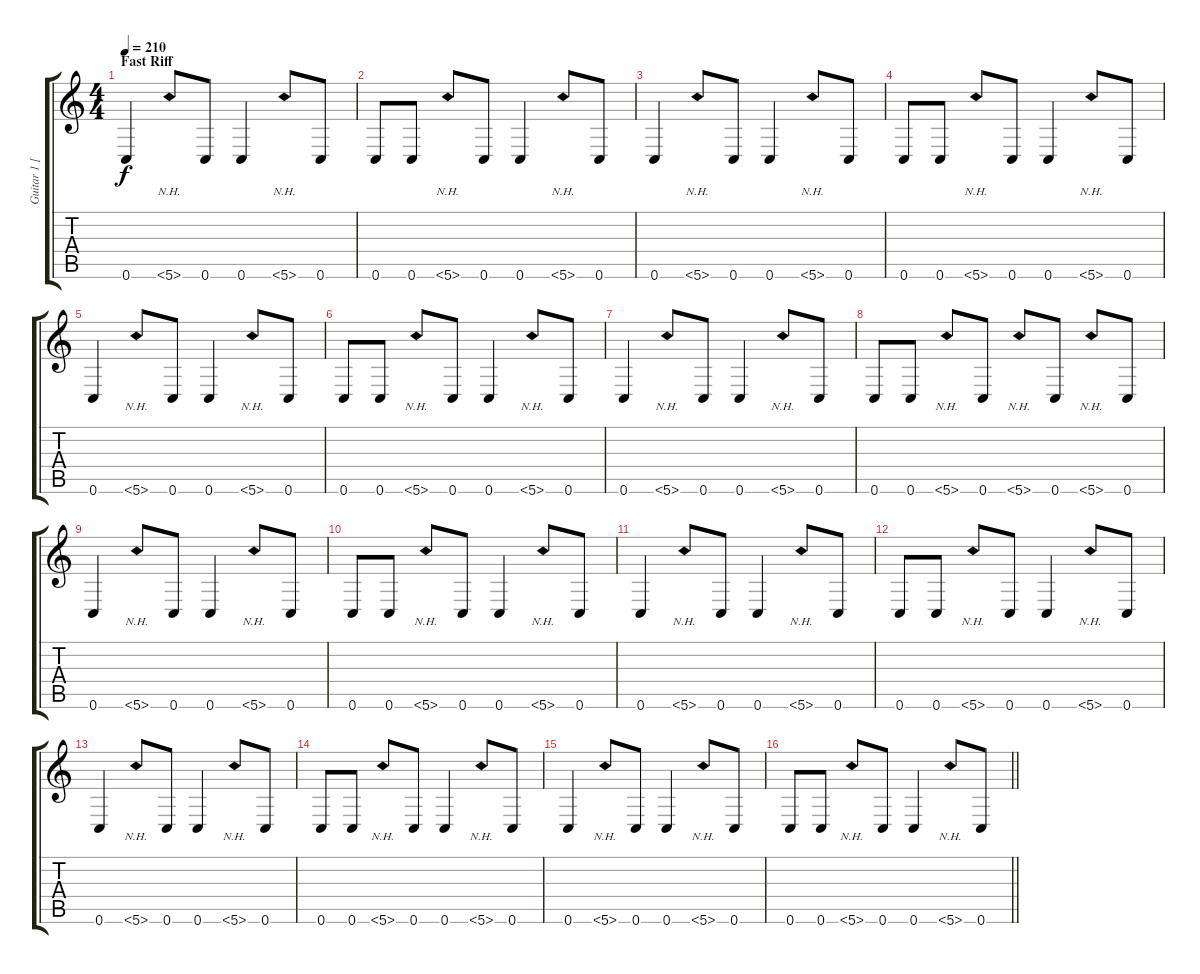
\track ("Guitar 1 [Josh Homme]" "Guitar 1 [") {instrument overdrivenguitar}
\staff {score tabs}
\tuning (C4 G3 Eb3 Bb2 F2 C2) {hide}
\ts (4 4)
\section ("" "Fast Riff")
\tempo 210
\clef g2
\ks c
0.6.4{dy f} 5.6{nh}.8 0.6.8 0.6.4 5.6{nh}.8 0.6.8 |
0.6.8 0.6.8 5.6{nh}.8 0.6.8 0.6.4 5.6{nh}.8 0.6.8 |
0.6.4 5.6{nh}.8 0.6.8 0.6.4 5.6{nh}.8 0.6.8 |
0.6.8 0.6.8 5.6{nh}.8 0.6.8 0.6.4 5.6{nh}.8 0.6.8 |
0.6.4 5.6{nh}.8 0.6.8 0.6.4 5.6{nh}.8 0.6.8 |
0.6.8 0.6.8 5.6{nh}.8 0.6.8 0.6.4 5.6{nh}.8 0.6.8 |
0.6.4 5.6{nh}.8 0.6.8 0.6.4 5.6{nh}.8 0.6.8 |
0.6.8 0.6.8 5.6{nh}.8 0.6.8 5.6{nh}.8 0.6.8 5.6{nh}.8 0.6.8 |
0.6.4 5.6{nh}.8 0.6.8 0.6.4 5.6{nh}.8 0.6.8 |
0.6.8 0.6.8 5.6{nh}.8 0.6.8 0.6.4 5.6{nh}.8 0.6.8 |
0.6.4 5.6{nh}.8 0.6.8 0.6.4 5.6{nh}.8 0.6.8 |
0.6.8 0.6.8 5.6{nh}.8 0.6.8 0.6.4 5.6{nh}.8 0.6.8 |
0.6.4 5.6{nh}.8 0.6.8 0.6.4 5.6{nh}.8 0.6.8 |
0.6.8 0.6.8 5.6{nh}.8 0.6.8 0.6.4 5.6{nh}.8 0.6.8 |
0.6.4 5.6{nh}.8 0.6.8 0.6.4 5.6{nh}.8 0.6.8 |
\barLineRight lightlight
0.6.8 0.6.8 5.6{nh}.8 0.6.8 0.6.4 5.6{nh}.8 0.6.8
